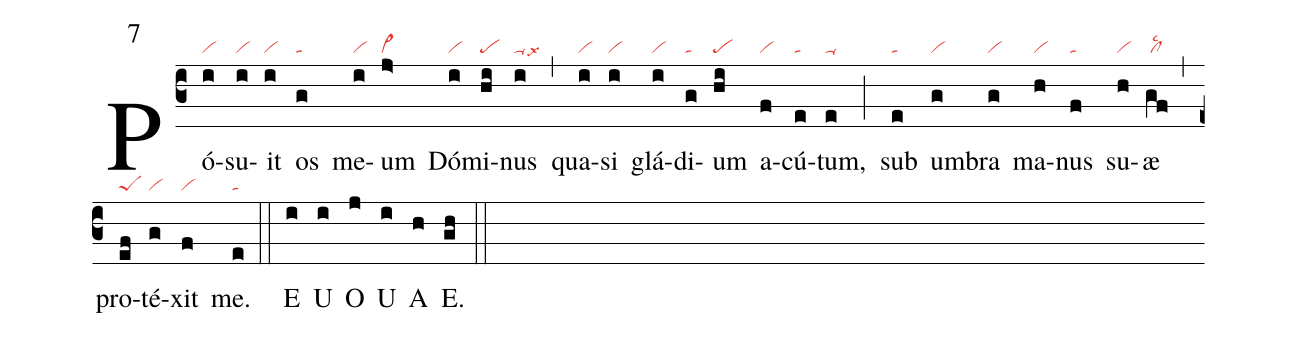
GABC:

mode: 7;
nabc-lines:1;
%%
(c3)Pó(i|vi)su(i|vi)it(i|vi) os(g|ta) me(i|vi)um(j>|vi>) Dó(i|vi)mi(hi|pe)nus(i|ta-lsx6) (,) qua(i|vi)si(i|vi) glá(i|vi)di(g|ta)um(hi|pe) a(f|vi)cú(e|ta)tum,(e|ta-) (;)
sub(e|ta) um(g|vi)bra(g|vi) ma(h|vi)nus(f|ta) su(h|vi)æ(gf|/cllsc2) (,) pro(ef|peS)té(g|vi)xit(f|vi) me.(e|ta) (::)
E(i) U(i) O(j) U(i) A(h) E.(gh) (::)
